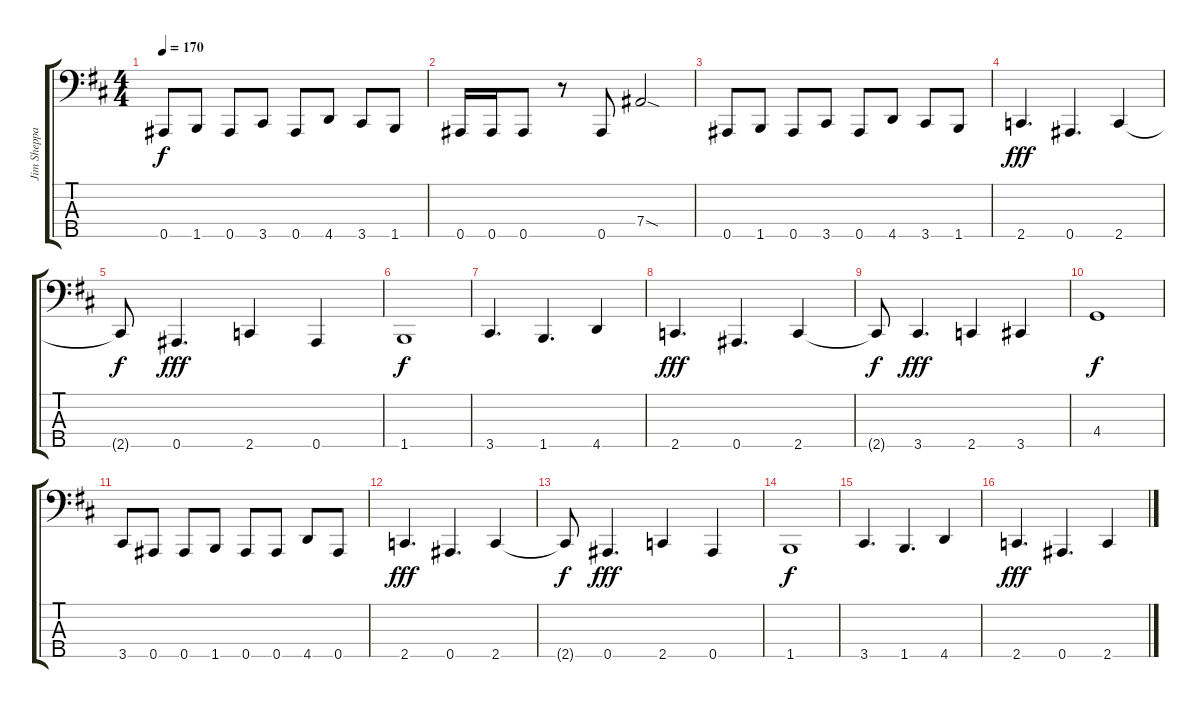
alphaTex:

\track ("Jim Sheppard" "Jim Sheppa") {instrument electricbasspick}
\staff {score tabs}
\tuning (Gb2 Db2 Ab1 Eb1 Bb0) {hide}
\ts (4 4)
\tempo 170
\clef f4
\ks d
0.5.8{dy f} 1.5.8 0.5.8 3.5.8 0.5.8 4.5.8 3.5.8 1.5.8 |
0.5.16 0.5.16 0.5.8 r.8 0.5.8 7.4{sod}.2 |
0.5.8 1.5.8 0.5.8 3.5.8 0.5.8 4.5.8 3.5.8 1.5.8 |
2.5.4{d dy fff} 0.5.4{d} 2.5.4 |
2.5{t}.8{dy f} 0.5.4{d dy fff} 2.5.4 0.5.4 |
1.5.1{dy f} |
3.5.4{d} 1.5.4{d} 4.5.4 |
2.5.4{d dy fff} 0.5.4{d} 2.5.4 |
2.5{t}.8{dy f} 3.5.4{d dy fff} 2.5.4 3.5.4 |
4.4.1{dy f} |
3.5.8 0.5.8 0.5.8 1.5.8 0.5.8 0.5.8 4.5.8 0.5.8 |
2.5.4{d dy fff} 0.5.4{d} 2.5.4 |
2.5{t}.8{dy f} 0.5.4{d dy fff} 2.5.4 0.5.4 |
1.5.1{dy f} |
3.5.4{d} 1.5.4{d} 4.5.4 |
2.5.4{d dy fff} 0.5.4{d} 2.5.4
